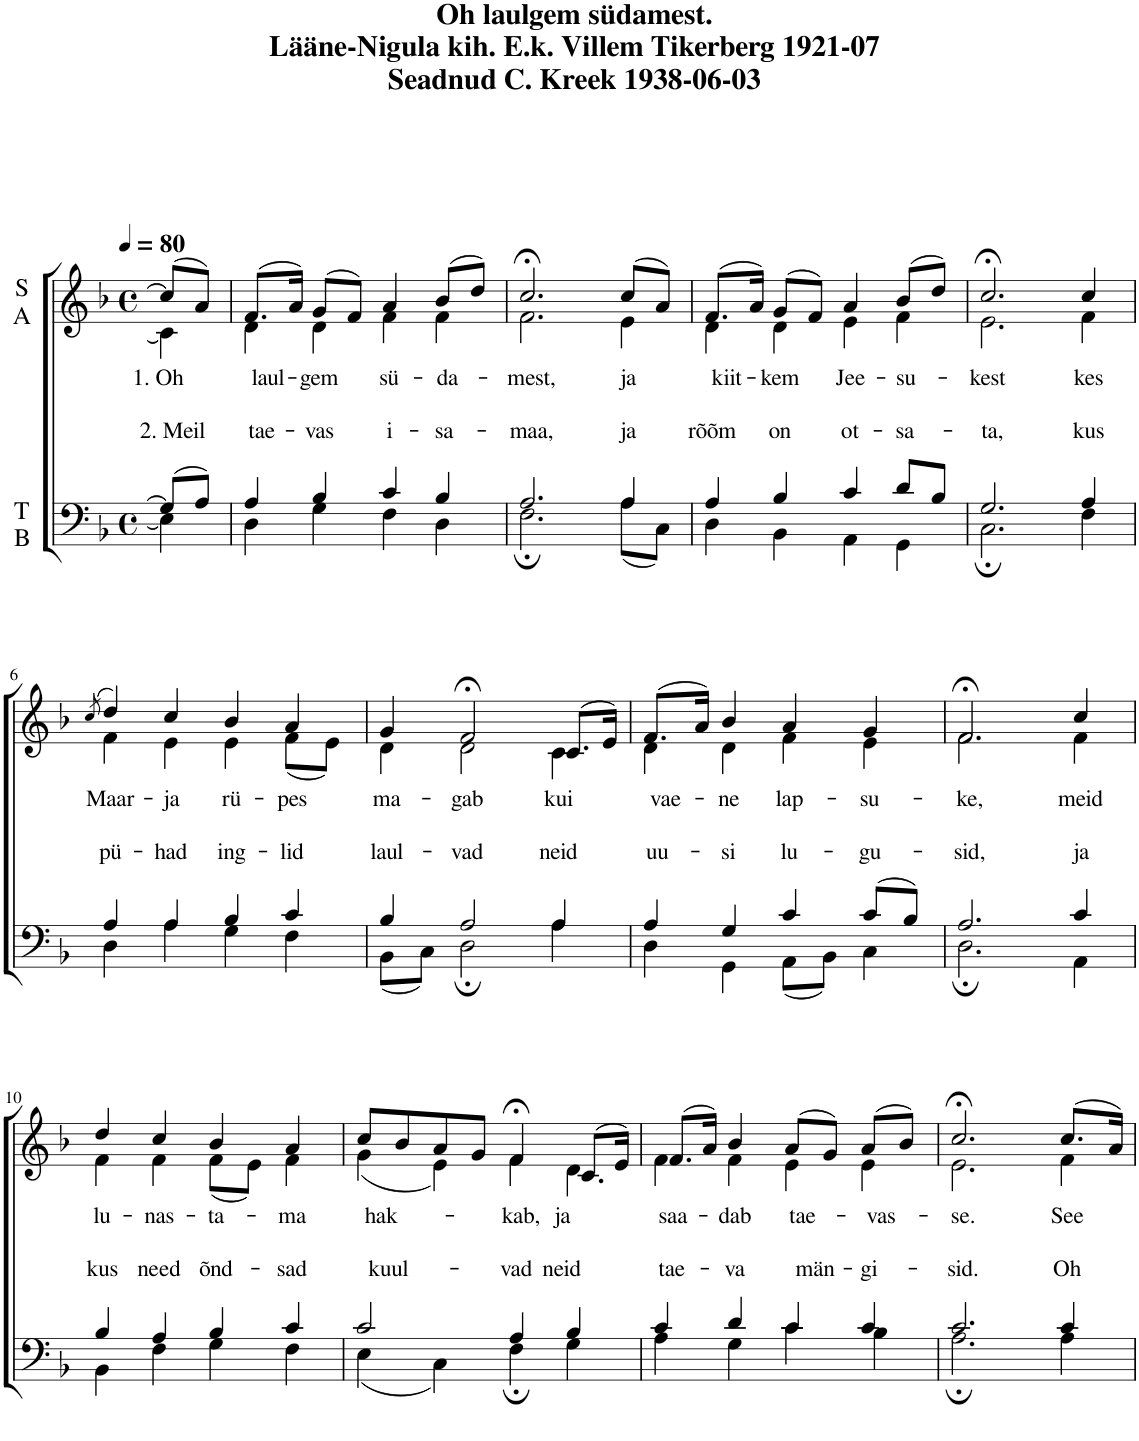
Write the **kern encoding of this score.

**kern	**kern	**text	**text
*part2	*part1	*part1	*part1
*staff2	*staff1	*staff1	*staff1
*I"T B	*I"S A	*	*
!!LO:PB:g=z
*clefF4	*clefG2	*	*
*k[b-]	*k[b-]	*	*
*M4/4	*M4/4	*	*
*met(c)	*met(c)	*	*
*MM80	*MM80	*	*
=1	=1	=1	=1
*^	*	*	*
!	!	!LO:TX:a:B:t=Oh laulgem südamest.	!	!
!	!	!LO:TX:a:t=Lääne-Nigula kih. E.k. Villem Tikerberg 1921-07	!	!
!	!	!LO:TX:a:t=Seadnud C. Kreek 1938-06-03	!	!
!	!	!	!LO:LY:b	!LO:LY:b
*	*	*^	*	*
(8G/L]	4E\]	(8cc/L]	4c\]	1. Oh	2. Meil
8A/J)	.	8a/J)	.	.	.
=2	=2	=2	=2	=2	=2
!	!	!	!	!LO:LY:b	!LO:LY:b
4A/	4D\	(8.f/L	4d\	laul-	tae-
.	.	16a/Jk)	.	.	.
!	!	!	!	!LO:LY:b	!LO:LY:b
4B-/	4G\	(8g/L	4d\	-gem	-vas
.	.	8f/J)	.	.	.
!	!	!	!	!LO:LY:b	!LO:LY:b
4c/	4F\	4a/	4f\	sü-	i-
!	!	!	!	!LO:LY:b	!LO:LY:b
4B-/	4D\	(8b-/L	4f\	-da-	-sa-
.	.	8dd/J)	.	.	.
=3	=3	=3	=3	=3	=3
!	!	!	!	!LO:LY:b	!LO:LY:b
2.A/	2.F;\	2.cc;</	2.f\	-mest,	-maa,
!	!	!	!	!LO:LY:b	!LO:LY:b
4A/	(8A\L	(8cc/L	4e\	ja	ja
.	8C\J)	8a/J)	.	.	.
=4	=4	=4	=4	=4	=4
!	!	!	!	!LO:LY:b	!LO:LY:b
4A/	4D\	(8.f/L	4d\	kiit-	rõõm
.	.	16a/Jk)	.	.	.
!	!	!	!	!LO:LY:b	!LO:LY:b
4B-/	4BB-\	(8g/L	4d\	-kem	on
.	.	8f/J)	.	.	.
!	!	!	!	!LO:LY:b	!LO:LY:b
4c/	4AA\	4a/	4e\	Jee-	ot-
!	!	!	!	!LO:LY:b	!LO:LY:b
8d/L	4GG\	(8b-/L	4f\	-su-	-sa-
8B-/J	.	8dd/J)	.	.	.
=5	=5	=5	=5	=5	=5
!	!	!	!	!LO:LY:b	!LO:LY:b
2.G/	2.C;\	2.cc;</	2.e\	-kest	-ta,
!	!	!	!	!LO:LY:b	!LO:LY:b
4A/	4F\	4cc/	4f\	kes	kus
!!LO:LB:g=z	!!
=6	=6	=6	=6	=6	=6
.	.	(8qcc/	.	.	.
!	!	!	!	!LO:LY:b	!LO:LY:b
4A/	4D\	4dd/)	4f\	Maar-	pü-
!	!	!	!	!LO:LY:b	!LO:LY:b
4A/	4A\	4cc/	4e\	-ja	-had
!	!	!	!	!LO:LY:b	!LO:LY:b
4B-/	4G\	4b-/	4e\	rü-	ing-
!	!	!	!	!LO:LY:b	!LO:LY:b
4c/	4F\	4a/	(8f\L	-pes	-lid
.	.	.	8e\J)	.	.
=7	=7	=7	=7	=7	=7
!	!	!	!	!LO:LY:b	!LO:LY:b
4B-/	(8BB-\L	4g/	4d\	ma-	laul-
.	8C\J)	.	.	.	.
!	!	!	!	!LO:LY:b	!LO:LY:b
2A/	2D;\	2f;</	2d\	-gab	-vad
!	!	!	!	!LO:LY:b	!LO:LY:b
4A/	4A\	(8.c/L	4c\	kui	neid
.	.	16e/Jk)	.	.	.
=8	=8	=8	=8	=8	=8
!	!	!	!	!LO:LY:b	!LO:LY:b
4A/	4D\	(8.f/L	4d\	vae-	uu-
.	.	16a/Jk)	.	.	.
!	!	!	!	!LO:LY:b	!LO:LY:b
4G/	4GG\	4b-/	4d\	-ne	-si
!	!	!	!	!LO:LY:b	!LO:LY:b
4c/	(8AA\L	4a/	4f\	lap-	lu-
.	8BB-\J)	.	.	.	.
!	!	!	!	!LO:LY:b	!LO:LY:b
(8c/L	4C\	4g/	4e\	-su-	-gu-
8B-/J)	.	.	.	.	.
=9	=9	=9	=9	=9	=9
!	!	!	!	!LO:LY:b	!LO:LY:b
2.A/	2.D;\	2.f;</	2.f\	-ke,	-sid,
!	!	!	!	!LO:LY:b	!LO:LY:b
4c/	4AA\	4cc/	4f\	meid	ja
!!LO:LB:g=z	!!
=10	=10	=10	=10	=10	=10
!	!	!	!	!LO:LY:b	!LO:LY:b
4B-/	4BB-\	4dd/	4f\	lu-	kus
!	!	!	!	!LO:LY:b	!LO:LY:b
4A/	4F\	4cc/	4f\	-nas-	need
!	!	!	!	!LO:LY:b	!LO:LY:b
4B-/	4G\	4b-/	(8f\L	-ta-	õnd-
.	.	.	8e\J)	.	.
!	!	!	!	!LO:LY:b	!LO:LY:b
4c/	4F\	4a/	4f\	-ma	-sad
=11	=11	=11	=11	=11	=11
!	!	!	!	!LO:LY:b	!LO:LY:b
2c/	(4E\	8cc/L	(4g\	hak-	kuul-
.	.	8b-/	.	.	.
.	4C\)	8a/	4e\)	.	.
.	.	8g/J	.	.	.
!	!	!	!	!LO:LY:b	!LO:LY:b
4A/	4F;\	4f;</	4f\	-kab,	-vad
!	!	!	!	!LO:LY:b	!LO:LY:b
4B-/	4G\	(8.c/L	4d\	ja	neid
.	.	16e/Jk)	.	.	.
=12	=12	=12	=12	=12	=12
!	!	!	!	!LO:LY:b	!LO:LY:b
4c/	4A\	(8.f/L	4f\	saa-	tae-
.	.	16a/Jk)	.	.	.
!	!	!	!	!LO:LY:b	!LO:LY:b
4d/	4G\	4b-/	4f\	-dab	-va
!	!	!	!	!LO:LY:b	!LO:LY:b
4c/	4c\	(8a/L	4e\	tae-	män-
.	.	8g/J)	.	.	.
!	!	!	!	!LO:LY:b	!LO:LY:b
4c/	4B-\	(8a/L	4e\	-vas-	-gi-
.	.	8b-/J)	.	.	.
=13	=13	=13	=13	=13	=13
!	!	!	!	!LO:LY:b	!LO:LY:b
2.c/	2.A;\	2.cc;</	2.e\	-se.	-sid.
!	!	!	!	!LO:LY:b	!LO:LY:b
4c/	4A\	(8.cc/L	4f\	See	Oh
.	.	16a/Jk)	.	.	.
*v	*v	*	*	*	*
*	*v	*v	*	*
=	=	=	=
*-	*-	*-	*-
